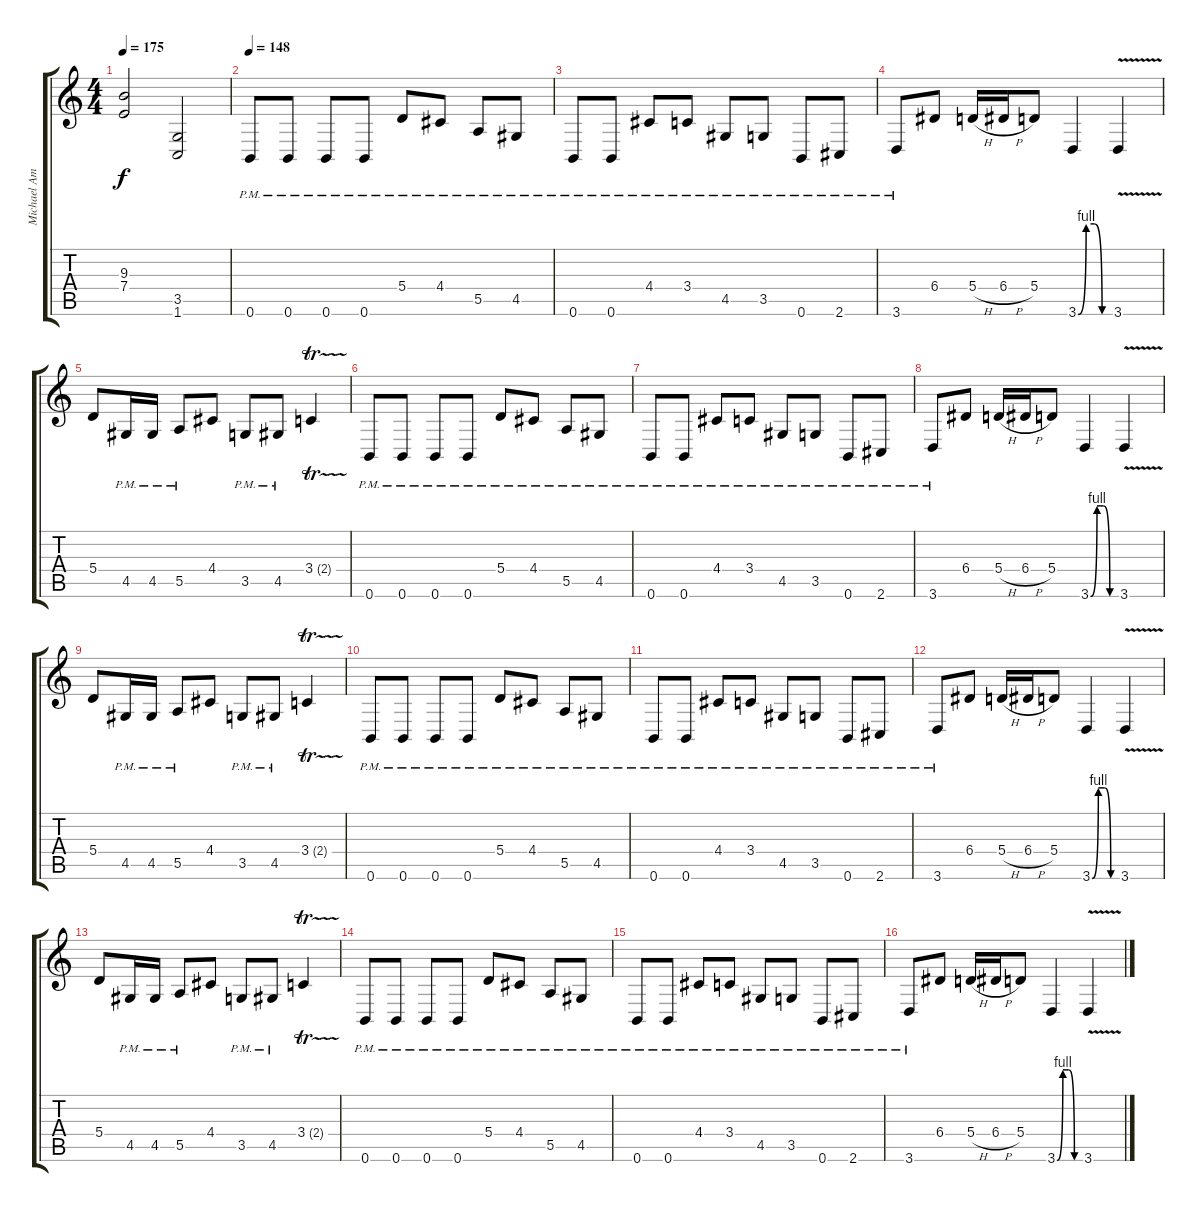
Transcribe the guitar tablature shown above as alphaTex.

\track ("Michael Amott" "Michael Am") {instrument distortionguitar}
\staff {score tabs}
\tuning (B3 Gb3 D3 A2 E2 B1) {hide}
\ts (4 4)
\tempo 175
\clef g2
\ks c
(9.3 7.4).2{dy f} (3.5 1.6).2 |
\tempo 148
0.6{pm}.8 0.6{pm}.8 0.6{pm}.8 0.6{pm}.8 5.4{pm}.8 4.4{pm}.8 5.5{pm}.8 4.5{pm}.8 |
0.6{pm}.8 0.6{pm}.8 4.4{pm}.8 3.4{pm}.8 4.5{pm}.8 3.5{pm}.8 0.6{pm}.8 2.6{pm}.8 |
3.6{pm}.8 6.4.8 5.4{h}.16 6.4{h}.16 5.4.8 3.6{be (custom 0 0 15 4 30 4 45 0 60 0)}.4 3.6{v}.4 |
5.4.8 4.5{pm}.16 4.5{pm}.16 5.5{pm}.8 4.4.8 3.5{pm}.8 4.5{pm}.8 3.4{tr (2 16)}.4 |
0.6{pm}.8 0.6{pm}.8 0.6{pm}.8 0.6{pm}.8 5.4{pm}.8 4.4{pm}.8 5.5{pm}.8 4.5{pm}.8 |
0.6{pm}.8 0.6{pm}.8 4.4{pm}.8 3.4{pm}.8 4.5{pm}.8 3.5{pm}.8 0.6{pm}.8 2.6{pm}.8 |
3.6{pm}.8 6.4.8 5.4{h}.16 6.4{h}.16 5.4.8 3.6{be (custom 0 0 15 4 30 4 45 0 60 0)}.4 3.6{v}.4 |
5.4.8 4.5{pm}.16 4.5{pm}.16 5.5{pm}.8 4.4.8 3.5{pm}.8 4.5{pm}.8 3.4{tr (2 16)}.4 |
0.6{pm}.8 0.6{pm}.8 0.6{pm}.8 0.6{pm}.8 5.4{pm}.8 4.4{pm}.8 5.5{pm}.8 4.5{pm}.8 |
0.6{pm}.8 0.6{pm}.8 4.4{pm}.8 3.4{pm}.8 4.5{pm}.8 3.5{pm}.8 0.6{pm}.8 2.6{pm}.8 |
3.6{pm}.8 6.4.8 5.4{h}.16 6.4{h}.16 5.4.8 3.6{be (custom 0 0 15 4 30 4 45 0 60 0)}.4 3.6{v}.4 |
5.4.8 4.5{pm}.16 4.5{pm}.16 5.5{pm}.8 4.4.8 3.5{pm}.8 4.5{pm}.8 3.4{tr (2 16)}.4 |
0.6{pm}.8 0.6{pm}.8 0.6{pm}.8 0.6{pm}.8 5.4{pm}.8 4.4{pm}.8 5.5{pm}.8 4.5{pm}.8 |
0.6{pm}.8 0.6{pm}.8 4.4{pm}.8 3.4{pm}.8 4.5{pm}.8 3.5{pm}.8 0.6{pm}.8 2.6{pm}.8 |
3.6{pm}.8 6.4.8 5.4{h}.16 6.4{h}.16 5.4.8 3.6{be (custom 0 0 15 4 30 4 45 0 60 0)}.4 3.6{v}.4
